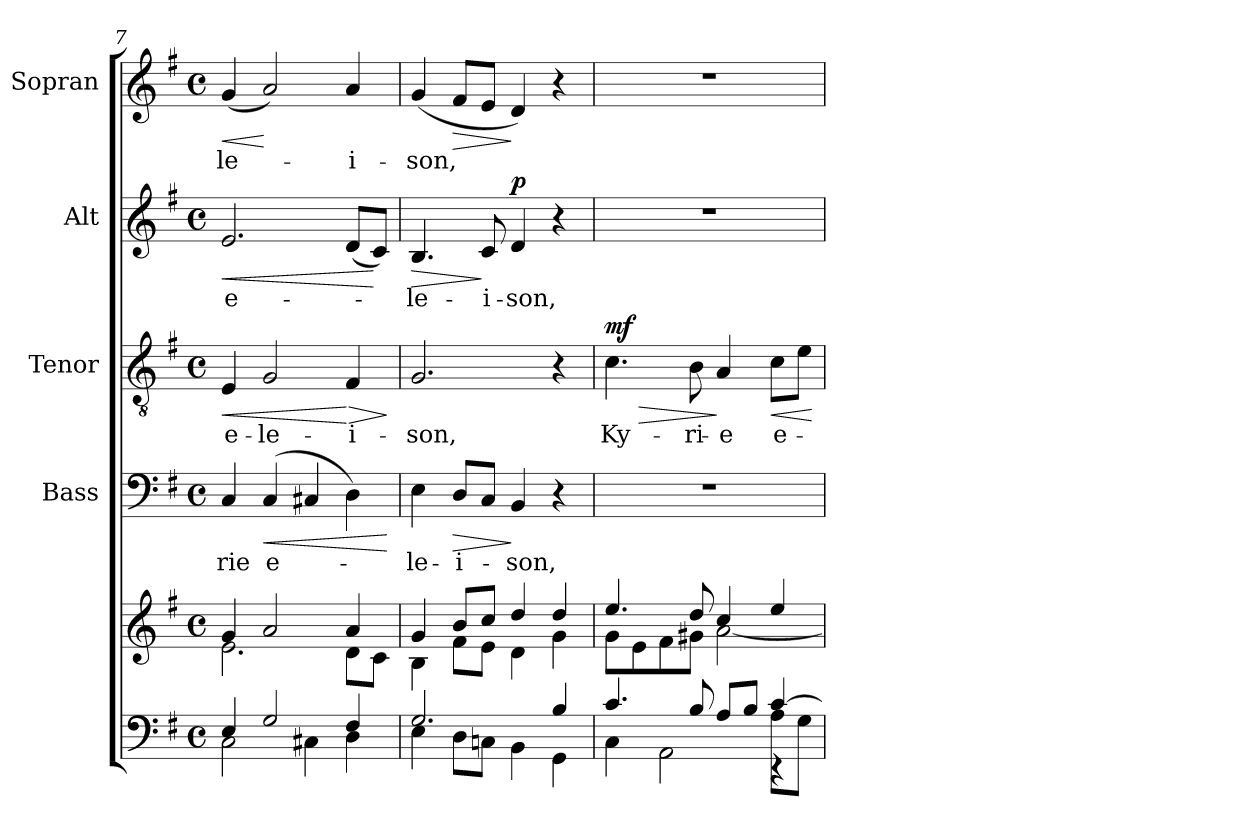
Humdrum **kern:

**kern	**kern	**kern	**text	**dynam	**kern	**text	**dynam	**kern	**text	**dynam	**kern	**text	**dynam
*part5	*part5	*part4	*part4	*part4	*part3	*part3	*part3	*part2	*part2	*part2	*part1	*part1	*part1
*staff6	*staff5	*staff4	*staff4	*staff4	*staff3	*staff3	*staff3	*staff2	*staff2	*staff2	*staff1	*staff1	*staff1
*	*	*I"Bass	*	*	*I"Tenor	*	*	*I"Alt	*	*	*I"Sopran	*	*
*	*	*I'B.	*	*	*I'T.	*	*	*I'A.	*	*	*I'S.	*	*
!!LO:LB:g=z
*clefF4	*clefG2	*clefF4	*	*	*clefGv2	*	*	*clefG2	*	*	*clefG2	*	*
*k[f#]	*k[f#]	*k[f#]	*	*	*k[f#]	*	*	*k[f#]	*	*	*k[f#]	*	*
*G:	*G:	*G:	*	*	*G:	*	*	*G:	*	*	*G:	*	*
*M4/4	*M4/4	*M4/4	*	*	*M4/4	*	*	*M4/4	*	*	*M4/4	*	*
*met(c)	*met(c)	*met(c)	*	*	*met(c)	*	*	*met(c)	*	*	*met(c)	*	*
=7	=7	=7	=7	=7	=7	=7	=7	=7	=7	=7	=7	=7	=7
*^	*^	*	*	*	*	*	*	*	*	*	*	*	*
!	!	!	!	!	!LO:LY:b	!	!	!LO:LY:b	!LO:HP:b	!	!LO:LY:b	!LO:HP:b	!	!LO:LY:b	!LO:HP:b
4E/	2C\	4g/	2.e\	4C/	-rie	.	4E/	e-	<	2.e/	e-	<	(<4g/	-le-	<
!	!	!	!	!	!LO:LY:b	!LO:HP:b	!	!LO:LY:b	!	!	!	!	!	!	!
2G/	.	2a/	.	(4C/	e-	<	2G/	-le-	.	.	.	.	2a/)	.	[
.	4C#X\	.	.	4C#X/	.	.	.	.	.	.	.	.	.	.	.
!	!	!	!	!	!	!	!	!LO:LY:b	!LO:HP:n=1:b	!	!	!	!	!LO:LY:b	!
4F#/	4D\	4a/	8d\L	4D\)	.	.	4F#/	-i-	[ >	(<8d/L	.	.	4a/	-i-	.
.	.	.	8c\J	.	.	.	.	.	.	8c/J)	.	[	.	.	.
*v	*v	*	*	*	*	*	*	*	*	*	*	*	*	*	*
*	*v	*v	*	*	*	*	*	*	*	*	*	*	*	*
.	.	.	.	[	.	.	]	.	.	.	.	.	.
=8	=8	=8	=8	=8	=8	=8	=8	=8	=8	=8	=8	=8	=8
*^	*^	*	*	*	*	*	*	*	*	*	*	*	*
!	!	!	!	!	!LO:LY:b	!	!	!LO:LY:b	!	!	!LO:LY:b	!LO:HP:b	!	!LO:LY:b	!
2.G/	4E\	4g/	4B\	4E\	-le-	.	2.G/	-son,	.	4.B/	-le-	>	(<4g/	-son,	.
!	!	!	!	!	!LO:LY:b	!LO:HP:b	!	!	!	!	!	!	!	!	!LO:HP:b
.	8D\L	8b/L	8f#\L	8D/L	-i-	>	.	.	.	.	.	.	8f#/L	.	>
!	!	!	!	!	!	!	!	!	!	!	!LO:LY:b	!	!	!	!
.	8Cn\J	8cc/J	8e\J	8C/J	.	.	.	.	.	8c/	-i-	]	8e/J	.	.
!	!	!	!	!	!LO:LY:b	!	!	!	!	!	!LO:LY:b	!LO:DY:a	!	!	!
.	4BB\	4dd/	4d\	4BB/	-son,	]	.	.	.	4d/	-son,	p	4d/)	.	]
4B/	4GG\	4dd/	4g\	4r	.	.	4r	.	.	4r	.	.	4r	.	.
=9	=9	=9	=9	=9	=9	=9	=9	=9	=9	=9	=9	=9	=9	=9	=9
*	*^	*	*	*	*	*	*	*	*	*	*	*	*	*	*
!	!	!	!	!	!	!	!	!	!LO:LY:b	!LO:HP:b	!	!	!	!	!	!
!	!	!	!	!	!	!	!	!	!	!LO:DY:n=1:a	!	!	!	!	!	!
4.c/	4C\	2.ryy	4.ee/	8g\L	1r	.	.	4.c\	Ky-	> mf	1r	.	.	1r	.	.
.	.	.	.	8e\	.	.	.	.	.	.	.	.	.	.	.	.
.	2AA\	.	.	8f#\	.	.	.	.	.	.	.	.	.	.	.	.
!	!	!	!	!	!	!	!	!	!LO:LY:b	!	!	!	!	!	!	!
8B/	.	.	8dd/	8g#X\J	.	.	.	8B\	-ri-	.	.	.	.	.	.	.
!	!	!	!	!	!	!	!	!	!LO:LY:b	!	!	!	!	!	!	!
8A/L	.	.	4cc/	[<2a\	.	.	.	4A/	-e	]	.	.	.	.	.	.
8B/J	.	.	.	.	.	.	.	.	.	.	.	.	.	.	.	.
!	!	!	!	!	!	!	!	!	!LO:LY:b	!LO:HP:b	!	!	!	!	!	!
[>4c/	4rEE	8A\L	4ee/	.	.	.	.	8c\L	e-	<	.	.	.	.	.	.
.	.	8G\J	.	.	.	.	.	8e\J	.	.	.	.	.	.	.	.
*v	*v	*v	*	*	*	*	*	*	*	*	*	*	*	*	*	*
*	*v	*v	*	*	*	*	*	*	*	*	*	*	*	*
.	.	.	.	.	.	.	[	.	.	.	.	.	.
=	=	=	=	=	=	=	=	=	=	=	=	=	=
*-	*-	*-	*-	*-	*-	*-	*-	*-	*-	*-	*-	*-	*-
